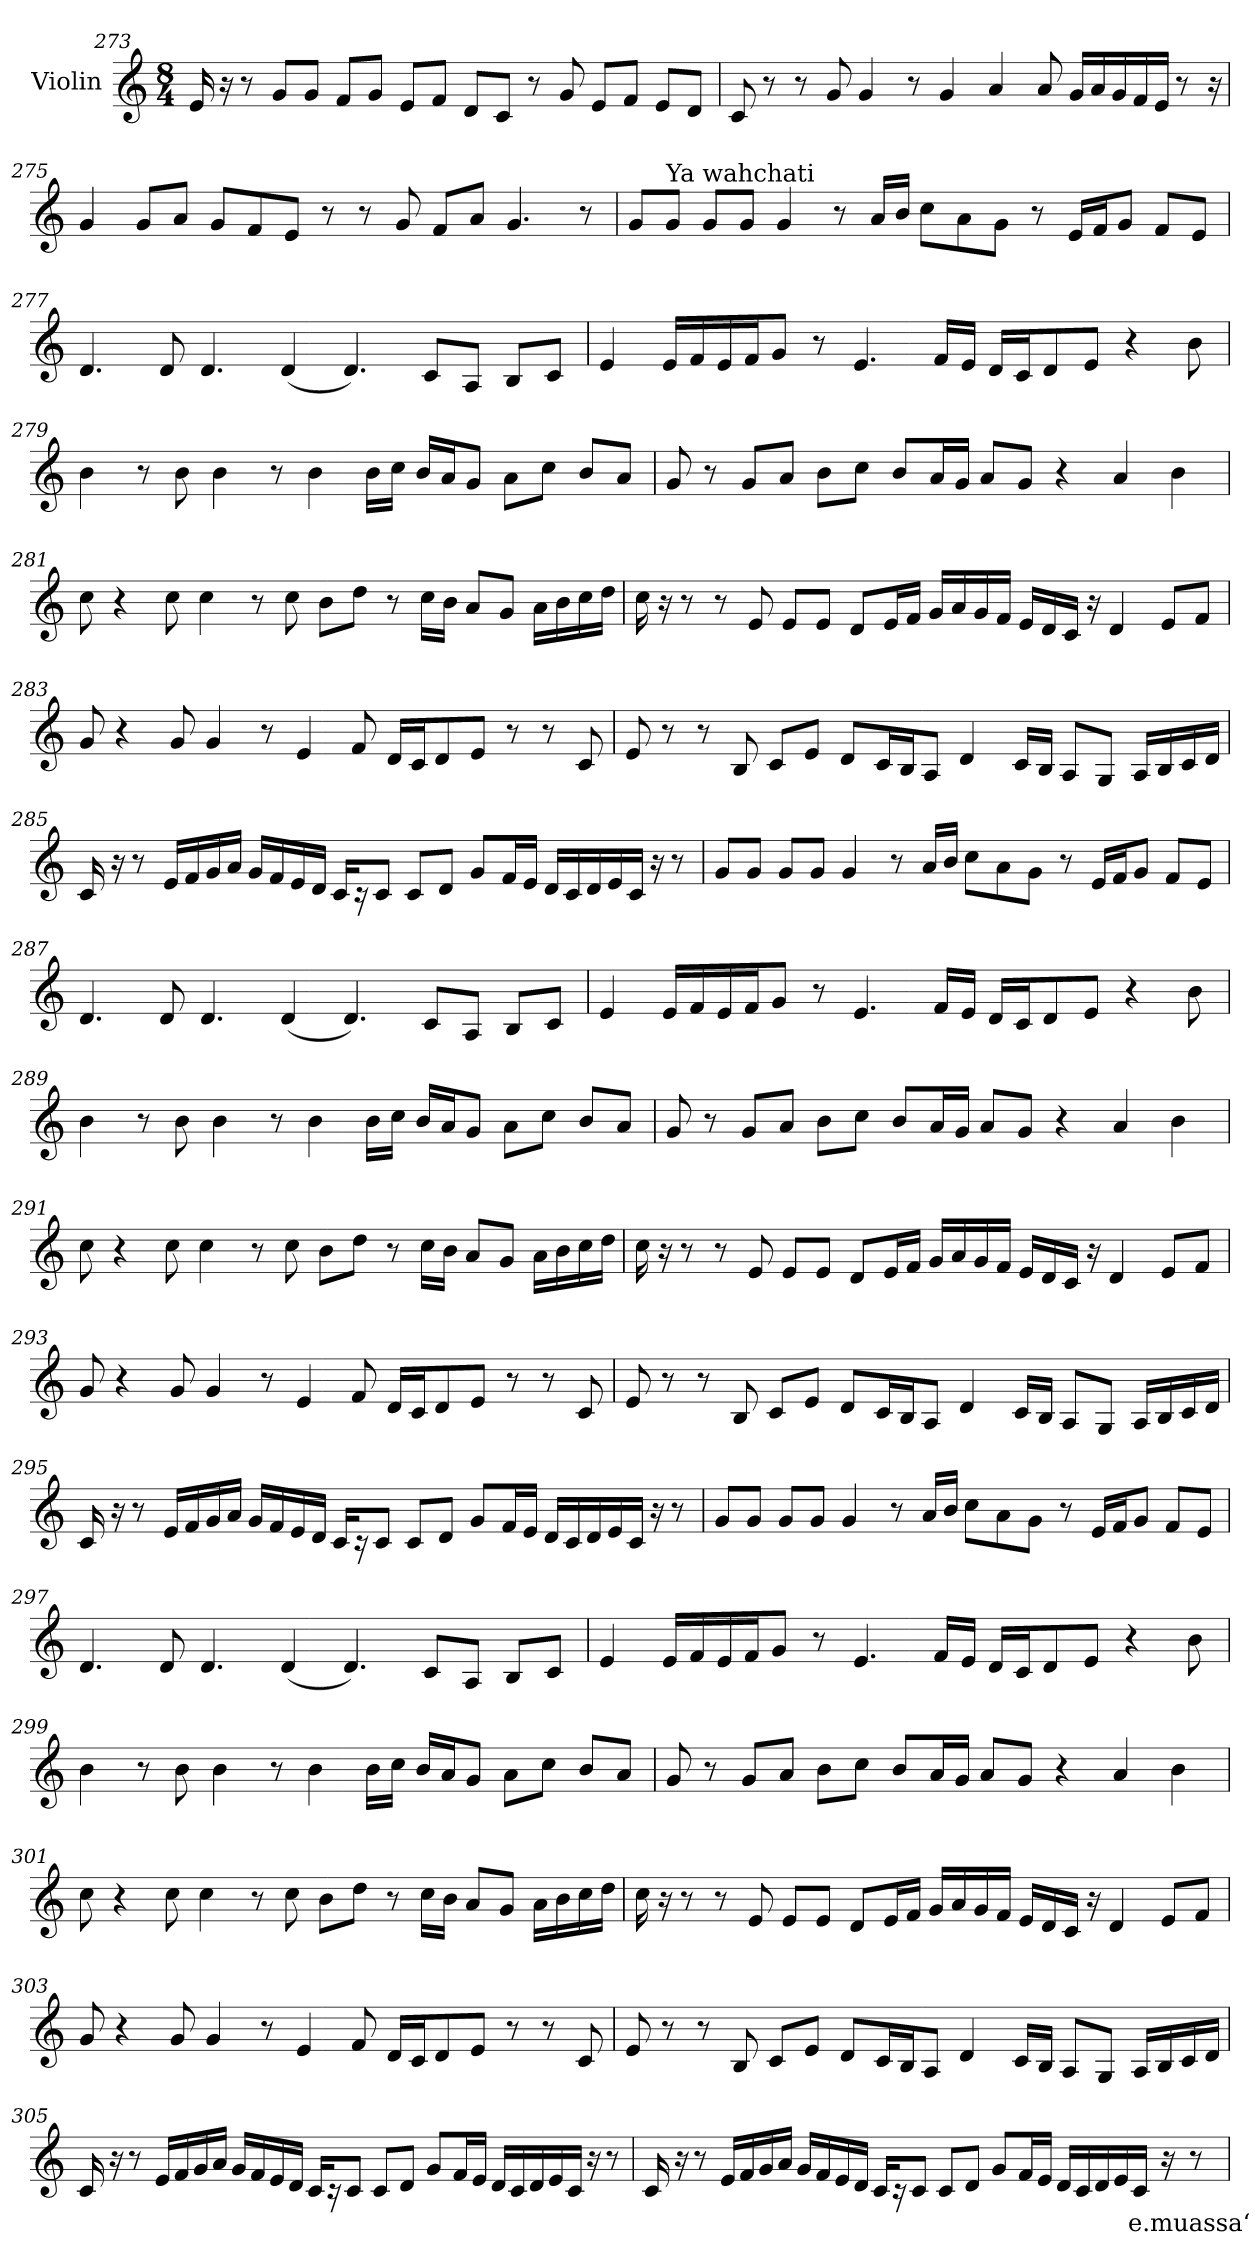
**kern	**text
*part1	*part1
*staff1	*staff1
*I"Violin	*
!!LO:LB:g=z
*clefG2	*
*k[]	*
*M8/4	*
=273	=273
16e/	.
16r	.
8r	.
8g/L	.
8g/J	.
8f/L	.
8g/J	.
8e/L	.
8f/J	.
8d/L	.
8c/J	.
8r	.
8g/	.
8e/L	.
8f/J	.
8e/L	.
8d/J	.
=274	=274
8c/	.
8r	.
8r	.
8g/	.
4g/	.
8r	.
4g/	.
4a/	.
8a/	.
16g/LL	.
16a/	.
16g/	.
16f/	.
16e/JJ	.
8r	.
16r	.
!!LO:LB:g=z
=275	=275
4g/	.
8g/L	.
8a/J	.
8g/L	.
8f/	.
8e/J	.
8r	.
8r	.
8g/	.
8f/L	.
8a/J	.
4.g/	.
8r	.
=276	=276
8g/L	.
!LO:TX:a:t=Ya wahchati	!
8g/J	.
8g/L	.
8g/J	.
4g/	.
8r	.
16a/LL	.
16b/JJ	.
8cc\L	.
8a\	.
8g\J	.
8r	.
16e/LL	.
16f/J	.
8g/J	.
8f/L	.
8e/J	.
!!LO:LB:g=z
=277	=277
4.d/	.
8d/	.
4.d/	.
(<4d/	.
4.d/)	.
8c/L	.
8A/J	.
8B/L	.
8c/J	.
=278	=278
4e/	.
16e/LL	.
16f/	.
16e/	.
16f/J	.
8g/J	.
8r	.
4.e/	.
16f/LL	.
16e/JJ	.
16d/LL	.
16c/J	.
8d/	.
8e/J	.
4r	.
8b\	.
!!LO:LB:g=z
=279	=279
4b\	.
8r	.
8b\	.
4b\	.
8r	.
4b\	.
16b\LL	.
16cc\JJ	.
16b/LL	.
16a/J	.
8g/J	.
8a\L	.
8cc\J	.
8b/L	.
8a/J	.
=280	=280
8g/	.
8r	.
8g/L	.
8a/J	.
8b\L	.
8cc\J	.
8b/L	.
16a/L	.
16g/JJ	.
8a/L	.
8g/J	.
4r	.
4a/	.
4b\	.
!!LO:LB:g=z
=281	=281
8cc\	.
4r	.
8cc\	.
4cc\	.
8r	.
8cc\	.
8b\L	.
8dd\J	.
8r	.
16cc\LL	.
16b\JJ	.
8a/L	.
8g/J	.
16a\LL	.
16b\	.
16cc\	.
16dd\JJ	.
=282	=282
16cc\	.
16r	.
8r	.
8r	.
8e/	.
8e/L	.
8e/J	.
8d/L	.
16e/L	.
16f/JJ	.
16g/LL	.
16a/	.
16g/	.
16f/JJ	.
16e/LL	.
16d/	.
16c/JJ	.
16r	.
4d/	.
8e/L	.
8f/J	.
!!LO:LB:g=z
=283	=283
8g/	.
4r	.
8g/	.
4g/	.
8r	.
4e/	.
8f/	.
16d/LL	.
16c/J	.
8d/	.
8e/J	.
8r	.
8r	.
8c/	.
!!LO:LB:g=z
=284	=284
8e/	.
8r	.
8r	.
8B/	.
8c/L	.
8e/J	.
8d/L	.
16c/L	.
16B/J	.
8A/J	.
4d/	.
16c/LL	.
16B/JJ	.
8A/L	.
8G/J	.
16A/LL	.
16B/	.
16c/	.
16d/JJ	.
!!LO:PB:g=z
=285	=285
16c/	.
16r	.
8r	.
16e/LL	.
16f/	.
16g/	.
16a/JJ	.
16g/LL	.
16f/	.
16e/	.
16d/JJ	.
16c/KL	.
16r	.
8c/J	.
8c/L	.
8d/J	.
8g/L	.
16f/L	.
16e/JJ	.
16d/LL	.
16c/	.
16d/	.
16e/	.
16c/JJ	.
16r	.
8r	.
!!LO:LB:g=z
=286	=286
8g/L	.
8g/J	.
8g/L	.
8g/J	.
4g/	.
8r	.
16a/LL	.
16b/JJ	.
8cc\L	.
8a\	.
8g\J	.
8r	.
16e/LL	.
16f/J	.
8g/J	.
8f/L	.
8e/J	.
!!LO:PB:g=z
=287	=287
4.d/	.
8d/	.
4.d/	.
(<4d/	.
4.d/)	.
8c/L	.
8A/J	.
8B/L	.
8c/J	.
=288	=288
4e/	.
16e/LL	.
16f/	.
16e/	.
16f/J	.
8g/J	.
8r	.
4.e/	.
16f/LL	.
16e/JJ	.
16d/LL	.
16c/J	.
8d/	.
8e/J	.
4r	.
8b\	.
!!LO:LB:g=z
=289	=289
4b\	.
8r	.
8b\	.
4b\	.
8r	.
4b\	.
16b\LL	.
16cc\JJ	.
16b/LL	.
16a/J	.
8g/J	.
8a\L	.
8cc\J	.
8b/L	.
8a/J	.
=290	=290
8g/	.
8r	.
8g/L	.
8a/J	.
8b\L	.
8cc\J	.
8b/L	.
16a/L	.
16g/JJ	.
8a/L	.
8g/J	.
4r	.
4a/	.
4b\	.
!!LO:LB:g=z
=291	=291
8cc\	.
4r	.
8cc\	.
4cc\	.
8r	.
8cc\	.
8b\L	.
8dd\J	.
8r	.
16cc\LL	.
16b\JJ	.
8a/L	.
8g/J	.
16a\LL	.
16b\	.
16cc\	.
16dd\JJ	.
=292	=292
16cc\	.
16r	.
8r	.
8r	.
8e/	.
8e/L	.
8e/J	.
8d/L	.
16e/L	.
16f/JJ	.
16g/LL	.
16a/	.
16g/	.
16f/JJ	.
16e/LL	.
16d/	.
16c/JJ	.
16r	.
4d/	.
8e/L	.
8f/J	.
!!LO:LB:g=z
=293	=293
8g/	.
4r	.
8g/	.
4g/	.
8r	.
4e/	.
8f/	.
16d/LL	.
16c/J	.
8d/	.
8e/J	.
8r	.
8r	.
8c/	.
!!LO:LB:g=z
=294	=294
8e/	.
8r	.
8r	.
8B/	.
8c/L	.
8e/J	.
8d/L	.
16c/L	.
16B/J	.
8A/J	.
4d/	.
16c/LL	.
16B/JJ	.
8A/L	.
8G/J	.
16A/LL	.
16B/	.
16c/	.
16d/JJ	.
!!LO:LB:g=z
=295	=295
16c/	.
16r	.
8r	.
16e/LL	.
16f/	.
16g/	.
16a/JJ	.
16g/LL	.
16f/	.
16e/	.
16d/JJ	.
16c/KL	.
16r	.
8c/J	.
8c/L	.
8d/J	.
8g/L	.
16f/L	.
16e/JJ	.
16d/LL	.
16c/	.
16d/	.
16e/	.
16c/JJ	.
16r	.
8r	.
!!LO:LB:g=z
=296	=296
8g/L	.
8g/J	.
8g/L	.
8g/J	.
4g/	.
8r	.
16a/LL	.
16b/JJ	.
8cc\L	.
8a\	.
8g\J	.
8r	.
16e/LL	.
16f/J	.
8g/J	.
8f/L	.
8e/J	.
!!LO:LB:g=z
=297	=297
4.d/	.
8d/	.
4.d/	.
(<4d/	.
4.d/)	.
8c/L	.
8A/J	.
8B/L	.
8c/J	.
=298	=298
4e/	.
16e/LL	.
16f/	.
16e/	.
16f/J	.
8g/J	.
8r	.
4.e/	.
16f/LL	.
16e/JJ	.
16d/LL	.
16c/J	.
8d/	.
8e/J	.
4r	.
8b\	.
!!LO:PB:g=z
=299	=299
4b\	.
8r	.
8b\	.
4b\	.
8r	.
4b\	.
16b\LL	.
16cc\JJ	.
16b/LL	.
16a/J	.
8g/J	.
8a\L	.
8cc\J	.
8b/L	.
8a/J	.
=300	=300
8g/	.
8r	.
8g/L	.
8a/J	.
8b\L	.
8cc\J	.
8b/L	.
16a/L	.
16g/JJ	.
8a/L	.
8g/J	.
4r	.
4a/	.
4b\	.
!!LO:LB:g=z
=301	=301
8cc\	.
4r	.
8cc\	.
4cc\	.
8r	.
8cc\	.
8b\L	.
8dd\J	.
8r	.
16cc\LL	.
16b\JJ	.
8a/L	.
8g/J	.
16a\LL	.
16b\	.
16cc\	.
16dd\JJ	.
=302	=302
16cc\	.
16r	.
8r	.
8r	.
8e/	.
8e/L	.
8e/J	.
8d/L	.
16e/L	.
16f/JJ	.
16g/LL	.
16a/	.
16g/	.
16f/JJ	.
16e/LL	.
16d/	.
16c/JJ	.
16r	.
4d/	.
8e/L	.
8f/J	.
!!LO:PB:g=z
=303	=303
8g/	.
4r	.
8g/	.
4g/	.
8r	.
4e/	.
8f/	.
16d/LL	.
16c/J	.
8d/	.
8e/J	.
8r	.
8r	.
8c/	.
!!LO:LB:g=z
=304	=304
8e/	.
8r	.
8r	.
8B/	.
8c/L	.
8e/J	.
8d/L	.
16c/L	.
16B/J	.
8A/J	.
4d/	.
16c/LL	.
16B/JJ	.
8A/L	.
8G/J	.
16A/LL	.
16B/	.
16c/	.
16d/JJ	.
!!LO:LB:g=z
=305	=305
16c/	.
16r	.
8r	.
16e/LL	.
16f/	.
16g/	.
16a/JJ	.
16g/LL	.
16f/	.
16e/	.
16d/JJ	.
16c/KL	.
16r	.
8c/J	.
8c/L	.
8d/J	.
8g/L	.
16f/L	.
16e/JJ	.
16d/LL	.
16c/	.
16d/	.
16e/	.
16c/JJ	.
16r	.
8r	.
!!LO:LB:g=z
=306	=306
16c/	.
16r	.
8r	.
16e/LL	.
16f/	.
16g/	.
16a/JJ	.
16g/LL	.
16f/	.
16e/	.
16d/JJ	.
16c/KL	.
16r	.
8c/J	.
8c/L	.
8d/J	.
8g/L	.
16f/L	.
16e/JJ	.
16d/LL	.
16c/	.
16d/	.
16e/	.
!	!LO:LY:b
16c/JJ	e.muassa‘
16r	.
8r	.
=	=
*-	*-
